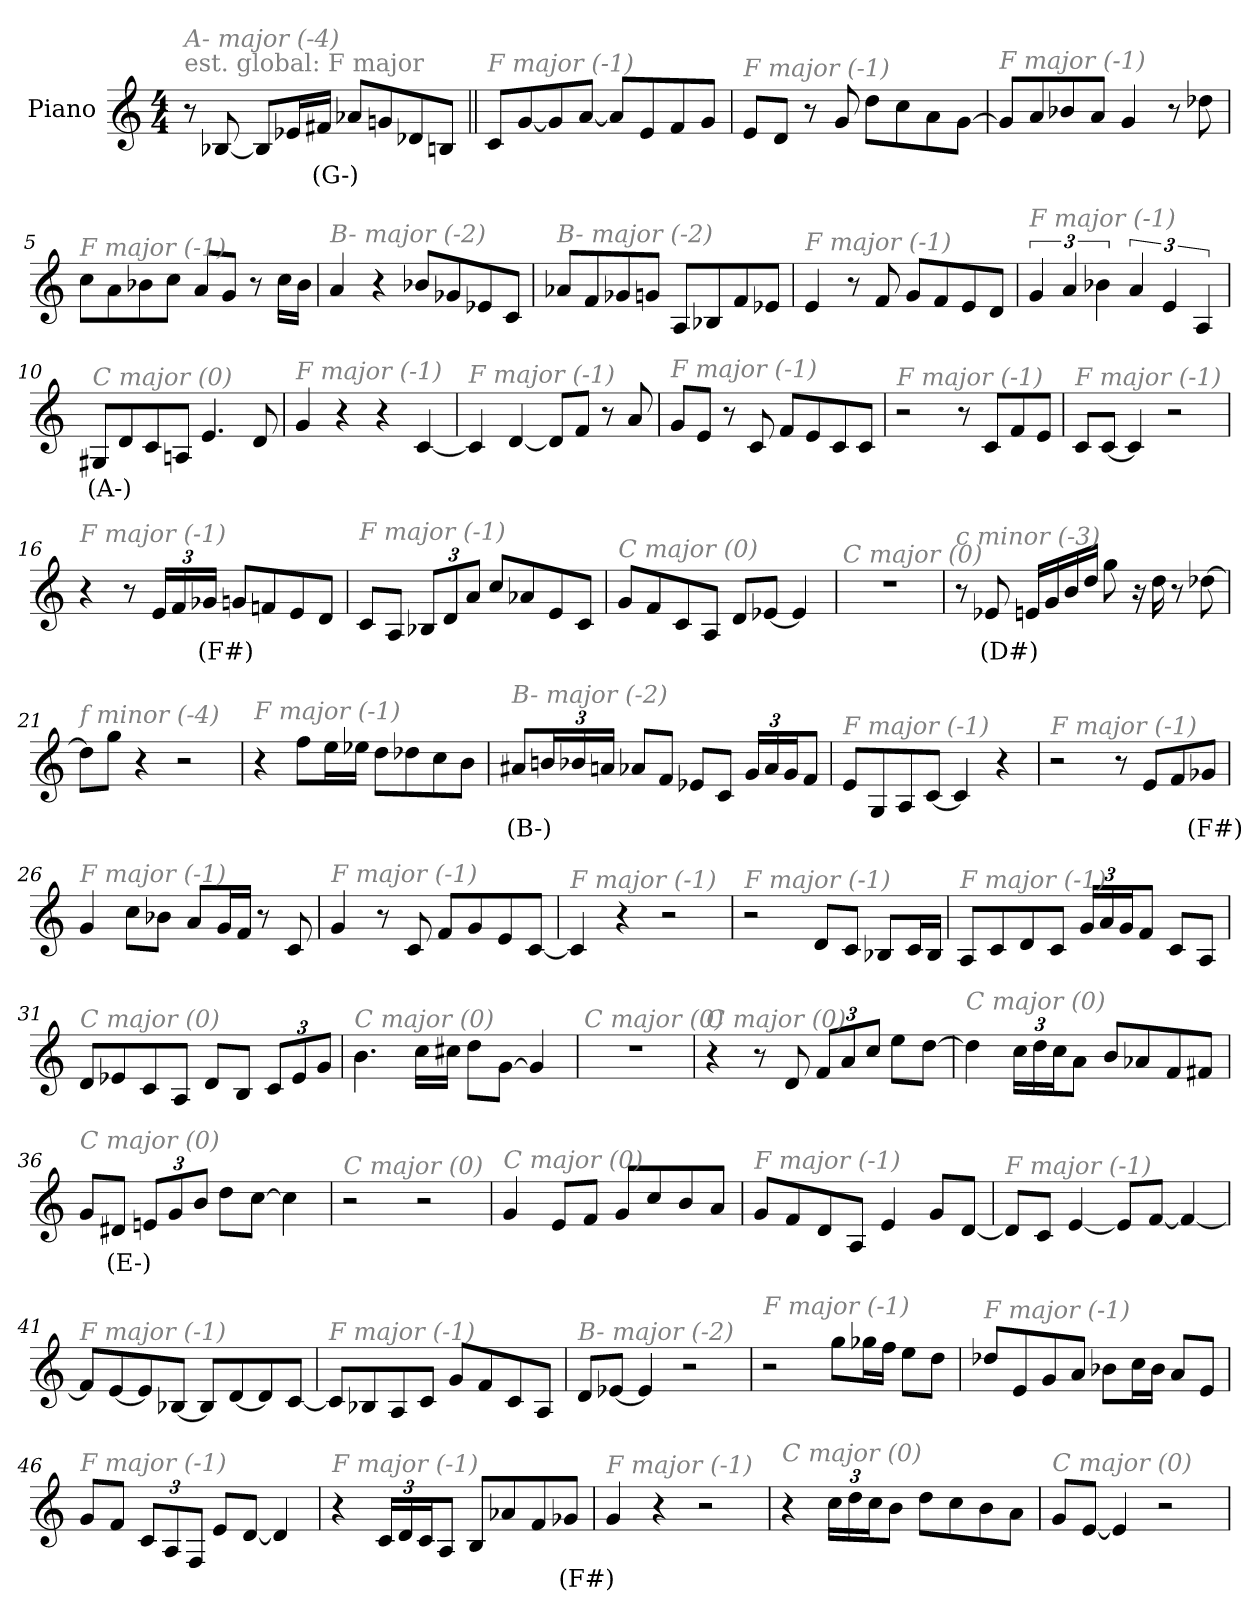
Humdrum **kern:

**kern	**text
*part1	*part1
*staff1	*staff1
*I"Piano	*
*I'Pno	*
*clefG2	*
*k[]	*
*M4/4	*
*MM180	*
=1	=1
!LO:TX:a:color=#808080:t=est. global&colon; F major	!
!LO:TX:i:color=#808080:t=A- major (-4)	!
8r	.
[8B-X/	.
8B-/L]	.
16e-X/L	.
16f#Xi/JJ	(G-)
8a-X/L	.
8gn/	.
8d-X/	.
8Bn/J	.
=2||	=2||
!LO:TX:i:color=#808080:t=F major (-1)	!
8c/L	.
[8g/	.
8g/]	.
[8a/J	.
8a/L]	.
8e/	.
8f/	.
8g/J	.
=3	=3
!LO:TX:i:color=#808080:t=F major (-1)	!
8e/L	.
8d/J	.
8r	.
8g/	.
8dd\L	.
8cc\	.
8a\	.
[8g\J	.
!!LO:LB:g=z
=4	=4
!LO:TX:i:color=#808080:t=F major (-1)	!
8g/L]	.
8a/	.
8b-X/	.
8a/J	.
4g/	.
8r	.
8dd-X\	.
=5	=5
!LO:TX:i:color=#808080:t=F major (-1)	!
8cc\L	.
8a\	.
8b-X\	.
8cc\J	.
8a/L	.
8g/J	.
8r	.
16cc\LL	.
16b-\JJ	.
=6	=6
!LO:TX:i:color=#808080:t=B- major (-2)	!
4a/	.
4r	.
8b-X/L	.
8g-X/	.
8e-X/	.
8c/J	.
=7	=7
!LO:TX:i:color=#808080:t=B- major (-2)	!
8a-X/L	.
8f/	.
8g-X/	.
8gn/J	.
8A/L	.
8B-X/	.
8f/	.
8e-X/J	.
!!LO:LB:g=z
=8	=8
!LO:TX:i:color=#808080:t=F major (-1)	!
4e/	.
8r	.
8f/	.
8g/L	.
8f/	.
8e/	.
8d/J	.
=9	=9
!LO:TX:i:color=#808080:t=F major (-1)	!
6g/	.
6a/	.
6b-X\	.
6a/	.
6e/	.
6A/	.
=10	=10
!LO:TX:i:color=#808080:t=C major (0)	!
8G#Xi/L	(A-)
8d/	.
8c/	.
8An/J	.
4.e/	.
8d/	.
=11	=11
!LO:TX:i:color=#808080:t=F major (-1)	!
4g/	.
4r	.
4r	.
[4c/	.
=12	=12
!LO:TX:i:color=#808080:t=F major (-1)	!
4c/]	.
[4d/	.
8d/L]	.
8f/J	.
8r	.
8a/	.
!!LO:LB:g=z
=13	=13
!LO:TX:i:color=#808080:t=F major (-1)	!
8g/L	.
8e/J	.
8r	.
8c/	.
8f/L	.
8e/	.
8c/	.
8c/J	.
=14	=14
!LO:TX:i:color=#808080:t=F major (-1)	!
2r	.
8r	.
8c/L	.
8f/	.
8e/J	.
=15	=15
!LO:TX:i:color=#808080:t=F major (-1)	!
8c/L	.
[8c/J	.
4c/]	.
2r	.
=16	=16
!LO:TX:i:color=#808080:t=F major (-1)	!
4r	.
8r	.
*Xbrackettup	*
24e/LL	.
24f/	.
24g-Xi/JJ	(F#)
8g/L	.
8fn/	.
8e/	.
8d/J	.
!!LO:LB:g=z
=17	=17
!LO:TX:i:color=#808080:t=F major (-1)	!
8c/L	.
8A/J	.
12B-X/L	.
12d/	.
12a/J	.
8cc/L	.
8a-X/	.
8e/	.
8c/J	.
=18	=18
!LO:TX:i:color=#808080:t=C major (0)	!
8g/L	.
8f/	.
8c/	.
8A/J	.
8d/L	.
[8e-X/J	.
4e-/]	.
=19	=19
!LO:TX:i:color=#808080:t=C major (0)	!
1r	.
=20	=20
!LO:TX:i:color=#808080:t=c minor (-3)	!
8r	.
8e-Xi/	(D#)
16e/LL	.
16g/	.
16b/	.
16dd/JJ	.
8gg\	.
16r	.
16dd\	.
8r	.
[8dd-X\	.
=21	=21
!LO:TX:i:color=#808080:t=f minor (-4)	!
8dd-\L]	.
8gg\J	.
4r	.
2r	.
!!LO:LB:g=z
=22	=22
!LO:TX:i:color=#808080:t=F major (-1)	!
4r	.
8ff\L	.
16ee\L	.
16ee-X\JJ	.
8dd\L	.
8dd-X\	.
8cc\	.
8b\J	.
=23	=23
!LO:TX:i:color=#808080:t=B- major (-2)	!
8a#Xj/L	(B-)
24bn/L	.
24b-X/	.
24a/JJ	.
8a-X/L	.
8f/J	.
8e-X/L	.
8c/J	.
24g/LL	.
24a-/	.
24g/J	.
8f/J	.
=24	=24
!LO:TX:i:color=#808080:t=F major (-1)	!
8e/L	.
8G/	.
8A/	.
[8c/J	.
4c/]	.
4r	.
=25	=25
!LO:TX:i:color=#808080:t=F major (-1)	!
2r	.
8r	.
8e/L	.
8f/	.
8g-Xi/J	(F#)
!!LO:LB:g=z
=26	=26
!LO:TX:i:color=#808080:t=F major (-1)	!
4g/	.
8cc\L	.
8b-X\J	.
8a/L	.
16g/L	.
16f/JJ	.
8r	.
8c/	.
=27	=27
!LO:TX:i:color=#808080:t=F major (-1)	!
4g/	.
8r	.
8c/	.
8f/L	.
8g/	.
8e/	.
[8c/J	.
=28	=28
!LO:TX:i:color=#808080:t=F major (-1)	!
4c/]	.
4r	.
2r	.
=29	=29
!LO:TX:i:color=#808080:t=F major (-1)	!
2r	.
8d/L	.
8c/J	.
8B-X/L	.
16c/L	.
16B-/JJ	.
!!LO:LB:g=z
=30	=30
!LO:TX:i:color=#808080:t=F major (-1)	!
8A/L	.
8c/	.
8d/	.
8c/J	.
24g/LL	.
24a/	.
24g/J	.
8f/J	.
8c/L	.
8A/J	.
=31	=31
!LO:TX:i:color=#808080:t=C major (0)	!
8d/L	.
8e-X/	.
8c/	.
8A/J	.
8d/L	.
8B/J	.
12c/L	.
12e-/	.
12g/J	.
=32	=32
!LO:TX:i:color=#808080:t=C major (0)	!
4.b\	.
16cc\LL	.
16cc#X\JJ	.
8dd\L	.
[8g\J	.
4g/]	.
=33	=33
!LO:TX:i:color=#808080:t=C major (0)	!
1r	.
=34	=34
!LO:TX:i:color=#808080:t=C major (0)	!
4r	.
8r	.
8d/	.
12f/L	.
12a/	.
12cc/J	.
8ee\L	.
[8dd\J	.
!!LO:LB:g=z
=35	=35
!LO:TX:i:color=#808080:t=C major (0)	!
4dd\]	.
24cc\LL	.
24dd\	.
24cc\J	.
8a\J	.
8b/L	.
8a-X/	.
8f/	.
8f#X/J	.
=36	=36
!LO:TX:i:color=#808080:t=C major (0)	!
8g/L	.
8d#Xi/J	(E-)
12en/L	.
12g/	.
12b/J	.
8dd\L	.
[8cc\J	.
4cc\]	.
=37	=37
!LO:TX:i:color=#808080:t=C major (0)	!
2r	.
2r	.
=38	=38
!LO:TX:i:color=#808080:t=C major (0)	!
4g/	.
8e/L	.
8f/J	.
8g/L	.
8cc/	.
8b/	.
8a/J	.
=39	=39
!LO:TX:i:color=#808080:t=F major (-1)	!
8g/L	.
8f/	.
8d/	.
8A/J	.
4e/	.
8g/L	.
[8d/J	.
!!LO:LB:g=z
=40	=40
!LO:TX:i:color=#808080:t=F major (-1)	!
8d/L]	.
8c/J	.
[4e/	.
8e/L]	.
[8f/J	.
4f/_	.
=41	=41
!LO:TX:i:color=#808080:t=F major (-1)	!
8f/L]	.
[8e/	.
8e/]	.
[8B-X/J	.
8B-/L]	.
[8d/	.
8d/]	.
[8c/J	.
=42	=42
!LO:TX:i:color=#808080:t=F major (-1)	!
8c/L]	.
8B-X/	.
8A/	.
8c/J	.
8g/L	.
8f/	.
8c/	.
8A/J	.
=43	=43
!LO:TX:i:color=#808080:t=B- major (-2)	!
8d/L	.
[8e-X/J	.
4e-/]	.
2r	.
!!LO:PB:g=z
=44	=44
!LO:TX:i:color=#808080:t=F major (-1)	!
2r	.
8gg\L	.
16gg-X\L	.
16ff\JJ	.
8ee\L	.
8dd\J	.
=45	=45
!LO:TX:i:color=#808080:t=F major (-1)	!
8dd-X/L	.
8e/	.
8g/	.
8a/J	.
8b-X\L	.
16cc\L	.
16b-\JJ	.
8a/L	.
8e/J	.
=46	=46
!LO:TX:i:color=#808080:t=F major (-1)	!
8g/L	.
8f/J	.
12c/L	.
12A/	.
12F/J	.
8e/L	.
[8d/J	.
4d/]	.
=47	=47
!LO:TX:i:color=#808080:t=F major (-1)	!
4r	.
24c/LL	.
24d/	.
24c/J	.
8A/J	.
8B/L	.
8a-X/	.
8f/	.
8g-Xi/J	(F#)
!!LO:LB:g=z
=48	=48
!LO:TX:i:color=#808080:t=F major (-1)	!
4g/	.
4r	.
2r	.
=49	=49
!LO:TX:i:color=#808080:t=C major (0)	!
4r	.
24cc\LL	.
24dd\	.
24cc\J	.
8b\J	.
8dd\L	.
8cc\	.
8b\	.
8a\J	.
=50	=50
!LO:TX:i:color=#808080:t=C major (0)	!
8g/L	.
[8e/J	.
4e/]	.
2r	.
=	=
*-	*-
